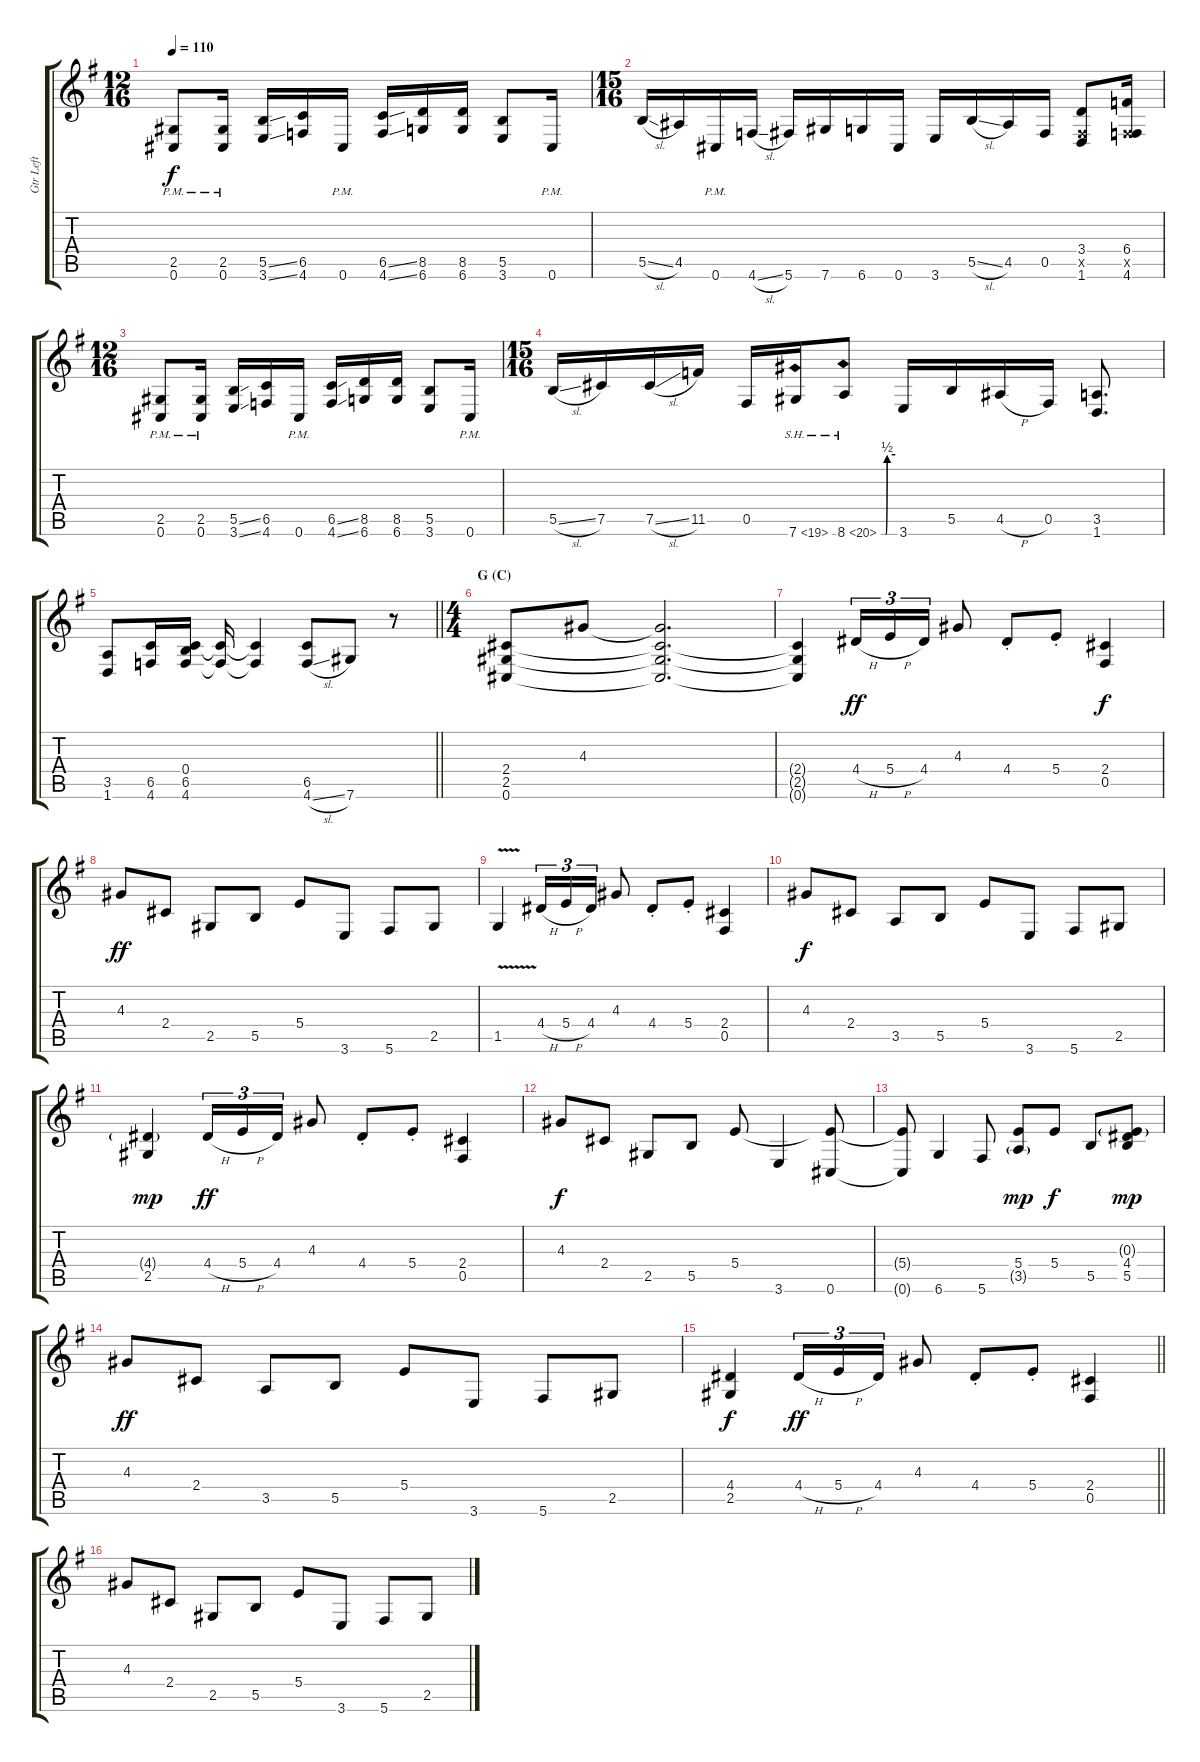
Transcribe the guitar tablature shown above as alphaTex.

\track ("Gtr Left" "Gtr Left") {instrument distortionguitar}
\staff {score tabs}
\tuning (Db4 Ab3 E3 B2 Gb2 Db2) {hide}
\ts (12 16)
\tempo 110
\clef g2
\ks eminor
(2.5{pm} 0.6{pm}).8{dy f} (2.5{pm} 0.6{pm}).16 (5.5{ss} 3.6{ss}).16 (6.5 4.6).16 0.6{pm}.16 (6.5{ss} 4.6{ss}).16 (8.5 6.6).16 (8.5 6.6).16 (5.5 3.6).8 0.6{pm}.16 |
\ts (15 16)
5.5{sl}.16 4.5.16 0.6{pm}.16 4.6{sl}.16 5.6.16 7.6.16 6.6.16 0.6.16 3.6.16 5.5{sl}.16 4.5.16 0.5.16 (3.4 0.5{x} 1.6).8 (6.4 0.5{x} 4.6).16 |
\ts (12 16)
(2.5{pm} 0.6{pm}).8 (2.5{pm} 0.6{pm}).16 (5.5{ss} 3.6{ss}).16 (6.5 4.6).16 0.6{pm}.16 (6.5{ss} 4.6{ss}).16 (8.5 6.6).16 (8.5 6.6).16 (5.5 3.6).8 0.6{pm}.16 |
\ts (15 16)
5.5{sl}.16 7.5.16 7.5{sl}.16 11.5.16 0.5.16 7.6{sh 12}.16 8.6{be (custom 0 0 19 0 25 2 60 2) sh 12}.8 3.6.16 5.5.16 4.5{h}.16 0.5.16 (3.5 1.6).8{d} |
\barLineRight lightlight
(3.5 1.6).8 (6.5 4.6).16 (0.4 6.5 4.6).16 (6.5{t} 4.6{t}).16 (6.5{t} 4.6{t}).4 (6.5 4.6{sl}).8 7.6.8 r.8 |
\ts (4 4)
\section ("" "G (C)")
(2.4 2.5 0.6).8 4.3.8 (4.3{t} 2.4{t} 2.5{t} 0.6{t}).2{d} |
(2.4{t} 2.5{t} 0.6{t}).4 4.4{h}.16{tu (3 2) dy ff} 5.4{h}.16{tu (3 2)} 4.4.16{tu (3 2)} 4.3.8 4.4{st}.8 5.4{st}.8 (2.4 0.5).4{dy f} |
4.3.8{dy ff} 2.4.8 2.5.8 5.5.8 5.4.8 3.6.8 5.6.8 2.5.8 |
1.5{v}.4 4.4{h}.16{tu (3 2)} 5.4{h}.16{tu (3 2)} 4.4.16{tu (3 2)} 4.3.8 4.4{st}.8 5.4{st}.8 (2.4 0.5).4 |
4.3.8{dy f} 2.4.8 3.5.8 5.5.8 5.4.8 3.6.8 5.6.8 2.5.8 |
(4.4{g} 2.5).4{dy mp} 4.4{h}.16{tu (3 2) dy ff} 5.4{h}.16{tu (3 2)} 4.4.16{tu (3 2)} 4.3.8 4.4{st}.8 5.4{st}.8 (2.4 0.5).4 |
4.3.8{dy f} 2.4.8 2.5.8 5.5.8 5.4.8 3.6.4 (5.4{t} 0.6).8 |
(5.4{t} 0.6{t}).8 6.6.4 5.6.8 (5.4 3.5{g}).8{dy mp} 5.4.8{dy f} 5.5.8 (0.3{g} 4.4 5.5).8{dy mp} |
4.3.8{dy ff} 2.4.8 3.5.8 5.5.8 5.4.8 3.6.8 5.6.8 2.5.8 |
\barLineRight lightlight
(4.4 2.5).4{dy f} 4.4{h}.16{tu (3 2) dy ff} 5.4{h}.16{tu (3 2)} 4.4.16{tu (3 2)} 4.3.8 4.4{st}.8 5.4{st}.8 (2.4 0.5).4 |
4.3.8 2.4.8 2.5.8 5.5.8 5.4.8 3.6.8 5.6.8 2.5.8
